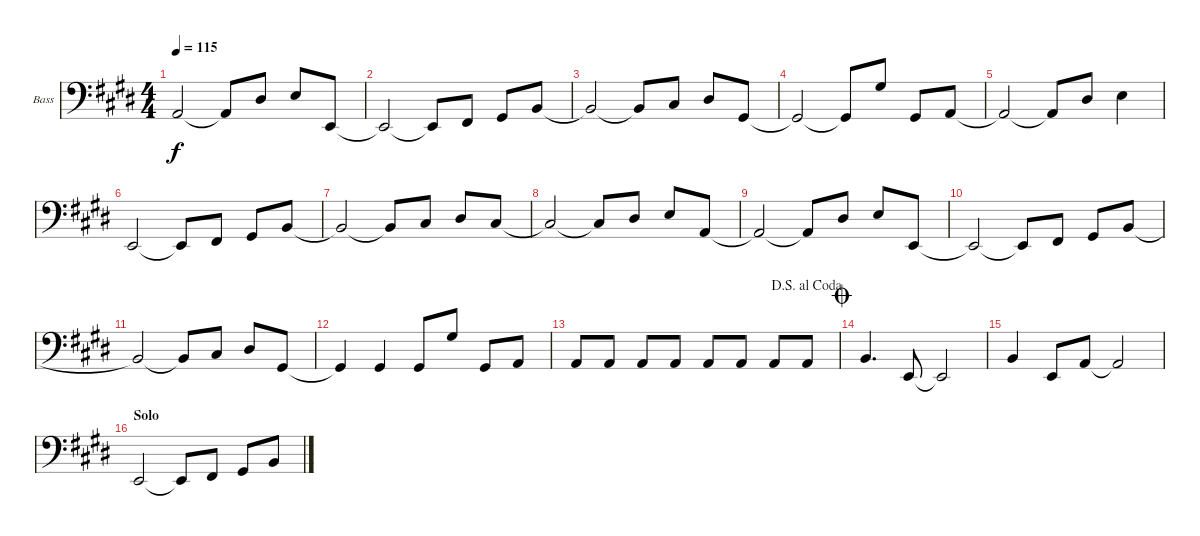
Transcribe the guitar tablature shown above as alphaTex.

\defaultSystemsLayout 4
\bracketExtendMode groupsimilarinstruments
\useSystemSignSeparator
\multiTrackTrackNamePolicy allsystems
\firstSystemTrackNameOrientation horizontal
\otherSystemsTrackNameOrientation horizontal
\track ("Bass" "Bass") {instrument electricbassfinger}
\staff {score}
\tuning (G2 D2 A1 E1)
\ts (4 4)
\tempo 115
\clef f4
\scale
0.25
\ks e
5.4{t}.2{dy f} 5.4{t}.8 6.3.8 7.3.8 0.4.8 |
\scale
0.261017 0.4{t}.2 0.4{t}.8 2.4.8 4.4.8 2.3.8 |
\scale
0.261017 2.3{t}.2 2.3{t}.8 4.3.8 6.3.8 4.4.8 |
\scale
0.261017 4.4{t}.2 4.4{t}.8 6.2.8 4.4.8 5.4.8 |
\scale
0.216949 5.4{t}.2 5.4{t}.8 6.3.8 7.3.4 |
\scale
0.25 0.4.2 0.4{t}.8 2.4.8 4.4.8 2.3.8 |
\scale
0.25 2.3{t}.2 2.3{t}.8 4.3.8 6.3.8 4.3.8 |
\scale
0.25 4.3{t}.2 4.3{t}.8 6.3.8 7.3.8 5.4.8 |
\scale
0.25 5.4{t}.2 5.4{t}.8 6.3.8 7.3.8 0.4.8 |
\scale
0.213889 0.4{t}.2 0.4{t}.8 2.4.8 4.4.8 2.3.8 |
\scale
0.213889 2.3{t}.2 2.3{t}.8 4.3.8 6.3.8 4.4.8 |
\scale
0.25 4.4{t}.4 4.4.4 4.4.8 6.2.8 4.4.8 5.4.8 |
\jump dalsegnoalcoda
\scale
0.322222 5.4.8 5.4.8 5.4.8 5.4.8 5.4.8 5.4.8 5.4.8 5.4.8 |
\jump coda
\scale
0.158879 7.4.4{d} 0.4.8 0.4{t}.2 |
\scale
0.199377 7.4.4 0.4.8 5.4.8 5.4{t}.2 |
\section ("" "Solo")
\scale
0.25 0.4.2 0.4{t}.8 2.4.8 4.4.8 2.3.8
